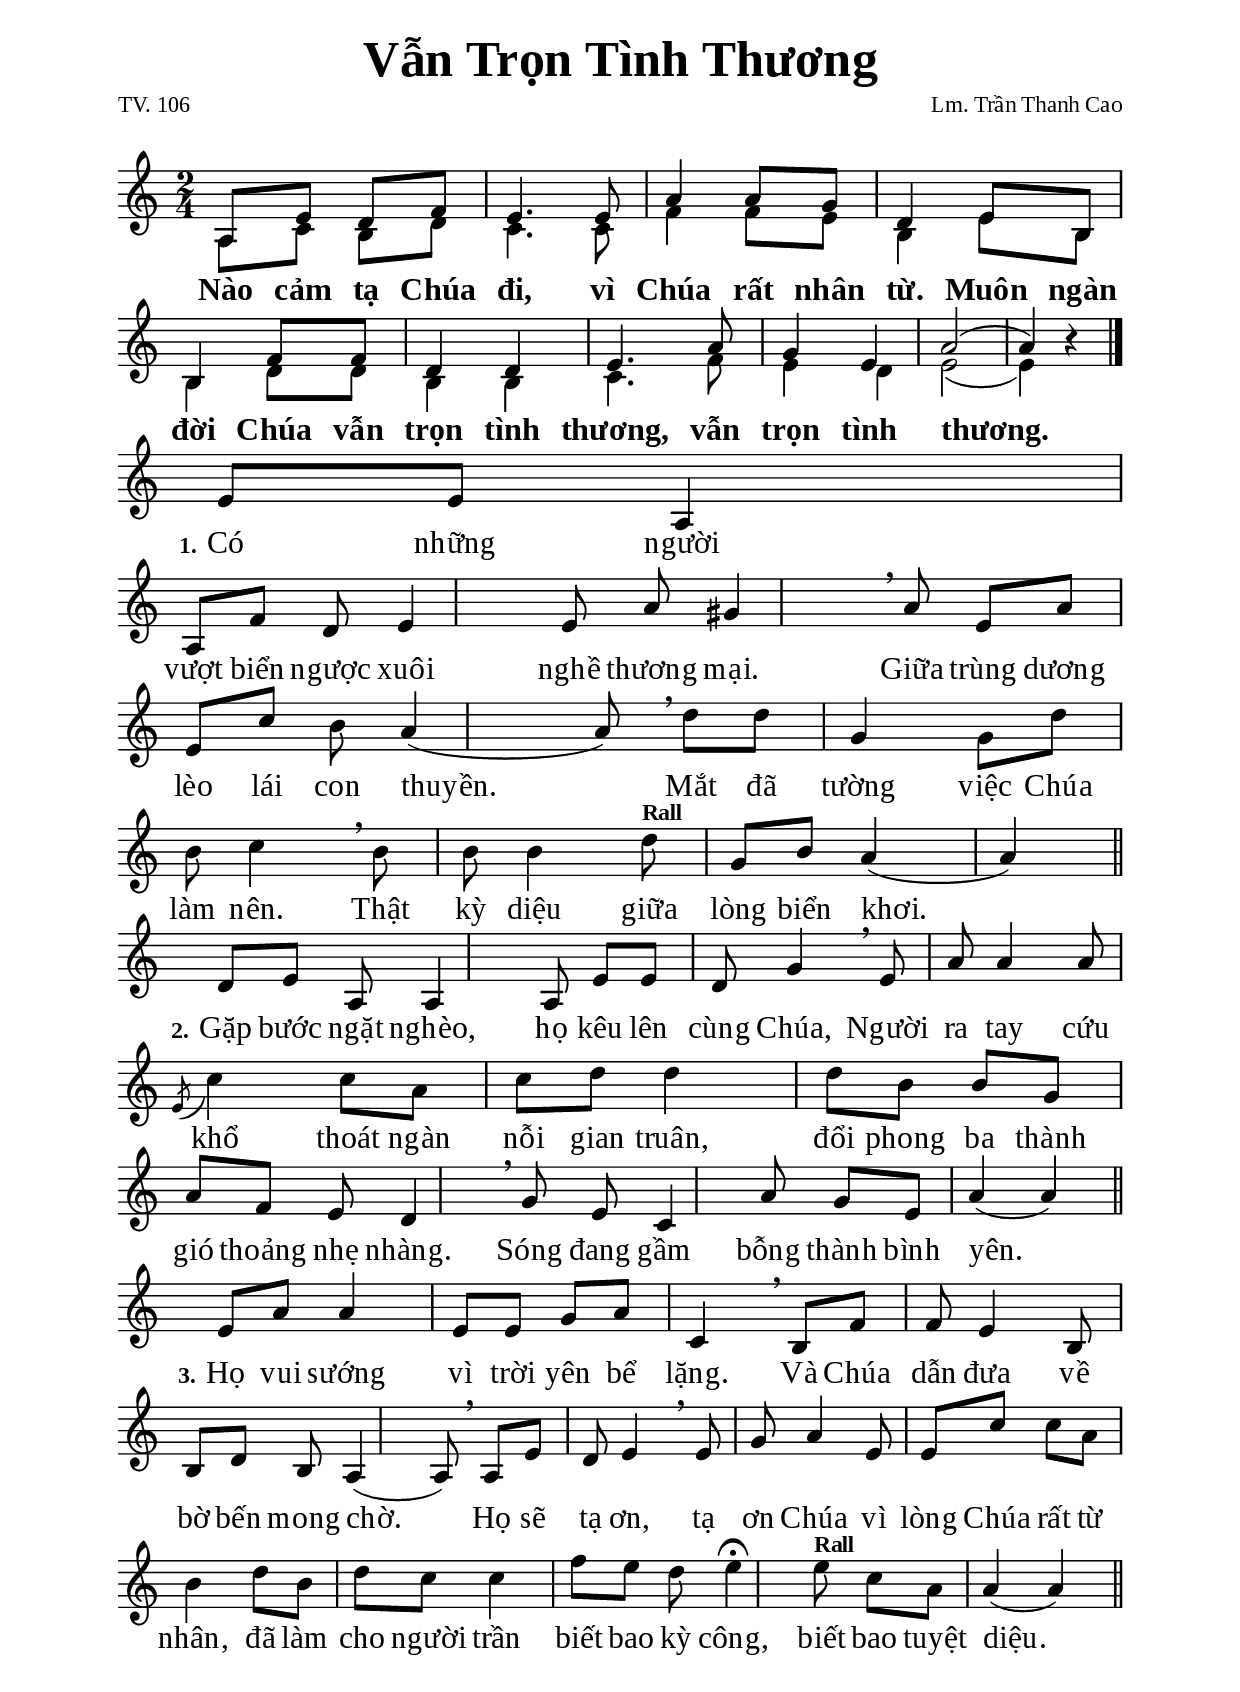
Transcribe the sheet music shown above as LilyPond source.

% Cài đặt chung
\version "2.20.0"
\include "english.ly"

\header {
  title = \markup { \fontsize #3 "Vẫn Trọn Tình Thương" }
  poet = "TV. 106"
  composer = "Lm. Trần Thanh Cao"
  arranger = " "
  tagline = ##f
}

\paper {
  #(set-paper-size "a4")
  top-margin = 10\mm
  bottom-margin = 10\mm
  left-margin = 20\mm
  right-margin = 20\mm
  indent = #0
  #(define fonts
    (make-pango-font-tree
      "Liberation Serif"
      "Liberation Serif"
      "Liberation Serif"
      (/ 20 20)))
  page-count = #1
}

% Nhạc điệp khúc
nhacDiepKhucSop = \relative c' {
  a8 e' d f |
  e4. e8 |
  a4 a8 g |
  d4 e8 b |
  b4 f'8 f |
  d4 d |
  e4. a8 |
  g4 e |
  a2 ( |
  a4) r \bar "|."
}

nhacDiepKhucBass = \relative c' {
  a8 c b d |
  c4. c8 |
  f4 f8 e |
  b4 e8 b |
  b4 d8 d |
  b4 b 
  c4. f8 |
  e4 d |
  e2 ( |
  e4) r
}

% Nhạc phiên khúc
nhacPhienKhucMot = \relative c' {
  e8 e a,4 a8 f' d e4 e8 a gs4 \breathe
  a8 e a e c' b a4 (a8) \breathe
  d8 d g,4 g8 d' b c4 \breathe
  b8 b b4 \tempo "Rall" d8 g, b a4 (a) \bar "||"
}

nhacPhienKhucHai = \relative c' {
  d8 e a, a4 a8 e' e d g4 \breathe
  e8 a a4 a8 \acciaccatura e8 c'4 c8 a c d d4
  d8 b b g a f e d4 \breathe
  g8 e c4 a'8 g e a4 (a) \bar "||"
}

nhacPhienKhucBa = \relative c' {
  e8 a a4 e8 e g a c,4 \breathe
  b8 f' f e4 b8 b d b a4 (a8) \breathe
  a8 e' d e4 \breathe
  e8 g a4 e8 e c' c a b4 d8 b d c c4 f8 e d e4 \fermata
  \tempo "Rall" e8 c a a4 (a) \bar "||"
}

% Lời điệp khúc
loiDiepKhuc = \lyricmode {
  Nào cảm tạ Chúa đi, vì Chúa rất nhân từ.
  Muôn ngàn đời Chúa vẫn trọn tình thương,
  vẫn trọn tình thương.
}

% Lời phiên khúc
loiPhienKhucMot = \lyricmode {
  \set stanza = #"1."
  Có những người vượt biển ngược xuôi nghề thương mại.
  Giữa trùng dương lèo lái con thuyền.
  Mắt đã tường việc Chúa làm nên.
  Thật kỳ diệu giữa lòng biển khơi.
}

loiPhienKhucHai = \lyricmode {
  \set stanza = #"2."
  Gặp bước ngặt nghèo, họ kêu lên cùng Chúa,
  Người ra tay cứu khổ thoát ngàn nỗi gian truân,
  đổi phong ba thành gió thoảng nhẹ nhàng.
  Sóng đang gầm bỗng thành bình yên.
}

loiPhienKhucBa = \lyricmode {
  \set stanza = #"3."
  Họ vui sướng vì trời yên bể lặng.
  Và Chúa dẫn đưa về bờ bến mong chờ.
  Họ sẽ tạ ơn, tạ ơn Chúa vì lòng Chúa rất từ nhân,
  đã làm cho người trần biết bao kỳ công,
  biết bao tuyệt diệu.
}


% Dàn trang
\score {
  \new ChoirStaff <<
    \new Staff = diepKhuc \with {
        \consists "Merge_rests_engraver"
        \magnifyStaff #(magstep +1)
      }
      <<
      \new Voice = beSop {
        \voiceOne \key c \major \time 2/4 \nhacDiepKhucSop
      }
      \new Voice = beBas {
        \voiceTwo \key c \major \time 2/4 \nhacDiepKhucBass
      }
    >>
    \new Lyrics \lyricsto beSop \loiDiepKhuc
  >>
  \layout {
    \override Lyrics.LyricText.font-series = #'bold
    \override Lyrics.LyricText.font-size = #+3
    \override Lyrics.LyricSpace.minimum-distance = #2.0
    \override Score.BarNumber.break-visibility = ##(#f #f #f)
  }
}

\score {
  \new ChoirStaff <<
    \new Staff = phienKhuc \with {
        \magnifyStaff #(magstep +1)
      }
      <<
      \new Voice = beSop {
        \key c \major \time 2/4 \nhacPhienKhucMot
      }
    >>
    \new Lyrics \lyricsto beSop \loiPhienKhucMot
  >>
  \layout {
    \override Staff.TimeSignature.transparent = ##t
    \override Lyrics.LyricText.font-size = #+3
    \override Lyrics.LyricSpace.minimum-distance = #0.5
    \override Score.BarNumber.break-visibility = ##(#f #f #f)
    \set Score.barAlways = ##t
    \set Score.defaultBarType = ""
  } 
}

\score {
  \new ChoirStaff <<
    \new Staff = phienKhuc \with {
        \magnifyStaff #(magstep +1)
      }
      <<
      \new Voice = beSop {
        \key c \major \time 2/4 \nhacPhienKhucHai
      }
    >>
    \new Lyrics \lyricsto beSop \loiPhienKhucHai
  >>
  \layout {
    \override Staff.TimeSignature.transparent = ##t
    \override Lyrics.LyricText.font-size = #+3
    \override Lyrics.LyricSpace.minimum-distance = #0.5
    \override Score.BarNumber.break-visibility = ##(#f #f #f)
    \set Score.barAlways = ##t
    \set Score.defaultBarType = ""
  } 
}

\score {
  \new ChoirStaff <<
    \new Staff = phienKhuc \with {
        \magnifyStaff #(magstep +1)
      }
      <<
      \new Voice = beSop {
        \key c \major \time 2/4 \nhacPhienKhucBa
      }
    >>
    \new Lyrics \lyricsto beSop \loiPhienKhucBa
  >>
  \layout {
    \override Staff.TimeSignature.transparent = ##t
    \override Lyrics.LyricText.font-size = #+3
    \override Lyrics.LyricSpace.minimum-distance = #0.5
    \override Score.BarNumber.break-visibility = ##(#f #f #f)
    \set Score.barAlways = ##t
    \set Score.defaultBarType = ""
  } 
}
